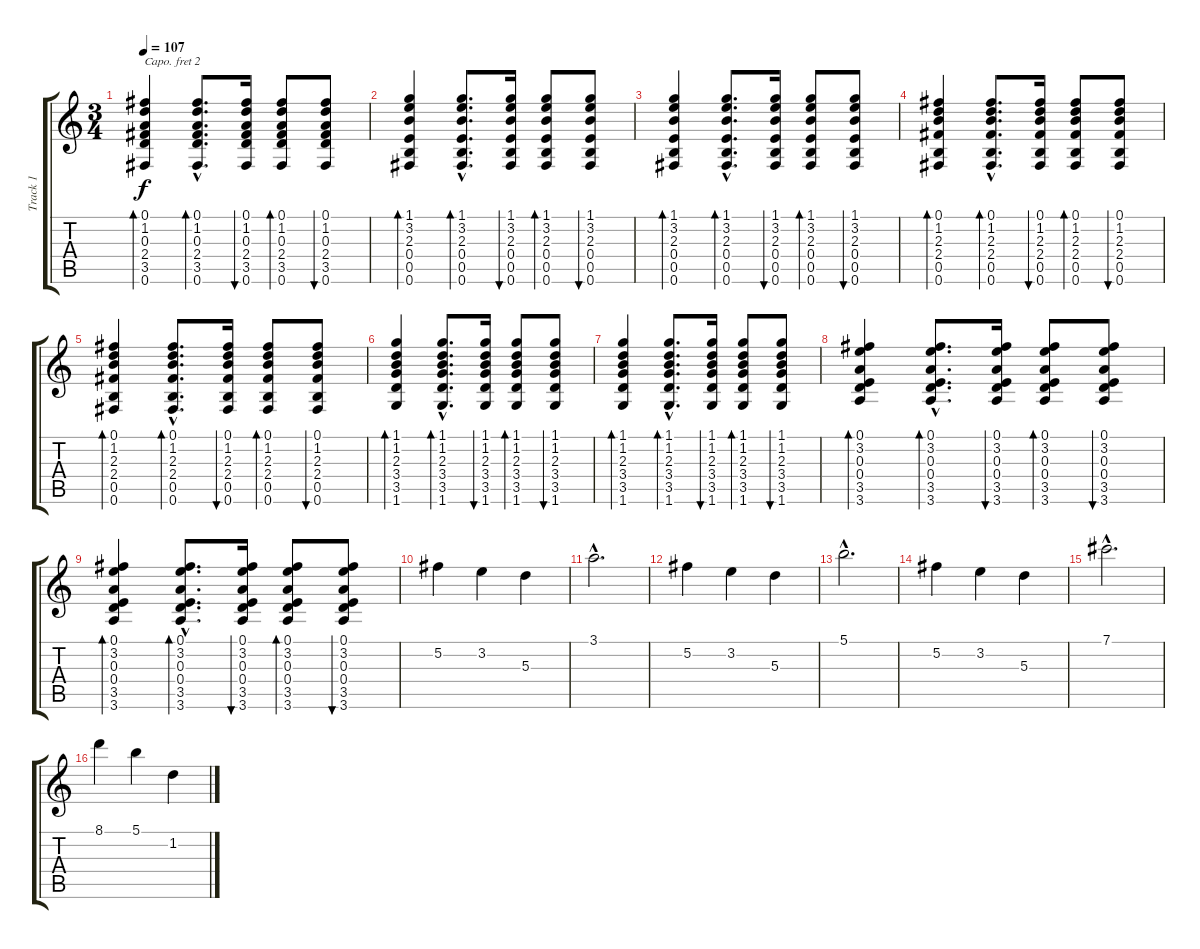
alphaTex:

\track ("Track 1" "Track 1") {instrument acousticguitarsteel}
\staff {score tabs}
\capo 2
\tuning (E4 B3 G3 D3 A2 E2) {hide}
\ts (3 4)
\tempo 107
\clef g2
\ks c
(0.1 1.2 0.3 2.4 3.5 0.6).4{bd 30 dy f volume 10} (0.1{hac} 1.2{hac} 0.3{hac} 2.4{hac} 3.5{hac} 0.6{hac}).8{d bd 30 volume 7} (0.1 1.2 0.3 2.4 3.5 0.6).16{bu 30 volume 7} (0.1 1.2 0.3 2.4 3.5 0.6).8{bd 30 volume 7} (0.1 1.2 0.3 2.4 3.5 0.6).8{bu 30 volume 7} |
(1.1 3.2 2.3 0.4 0.5 0.6).4{bd 30 volume 10} (1.1{hac} 3.2{hac} 2.3{hac} 0.4{hac} 0.5{hac} 0.6{hac}).8{d bd 30 volume 7} (1.1 3.2 2.3 0.4 0.5 0.6).16{bu 30 volume 7} (1.1 3.2 2.3 0.4 0.5 0.6).8{bd 30 volume 7} (1.1 3.2 2.3 0.4 0.5 0.6).8{bu 30 volume 7} |
(1.1 3.2 2.3 0.4 0.5 0.6).4{bd 30 volume 10} (1.1{hac} 3.2{hac} 2.3{hac} 0.4{hac} 0.5{hac} 0.6{hac}).8{d bd 30 volume 7} (1.1 3.2 2.3 0.4 0.5 0.6).16{bu 30 volume 7} (1.1 3.2 2.3 0.4 0.5 0.6).8{bd 30 volume 7} (1.1 3.2 2.3 0.4 0.5 0.6).8{bu 30 volume 7} |
(0.1 1.2 2.3 2.4 0.5 0.6).4{bd 30 volume 10} (0.1{hac} 1.2{hac} 2.3{hac} 2.4{hac} 0.5{hac} 0.6{hac}).8{d bd 30 volume 7} (0.1 1.2 2.3 2.4 0.5 0.6).16{bu 30 volume 7} (0.1 1.2 2.3 2.4 0.5 0.6).8{bd 30 volume 7} (0.1 1.2 2.3 2.4 0.5 0.6).8{bu 30 volume 7} |
(0.1 1.2 2.3 2.4 0.5 0.6).4{bd 30 volume 9} (0.1{hac} 1.2{hac} 2.3{hac} 2.4{hac} 0.5{hac} 0.6{hac}).8{d bd 30 volume 7} (0.1 1.2 2.3 2.4 0.5 0.6).16{bu 30 volume 7} (0.1 1.2 2.3 2.4 0.5 0.6).8{bd 30 volume 7} (0.1 1.2 2.3 2.4 0.5 0.6).8{bu 30 volume 7} |
(1.1 1.2 2.3 3.4 3.5 1.6).4{bd 30 volume 10} (1.1{hac} 1.2{hac} 2.3{hac} 3.4{hac} 3.5{hac} 1.6{hac}).8{d bd 30 volume 7} (1.1 1.2 2.3 3.4 3.5 1.6).16{bu 30 volume 7} (1.1 1.2 2.3 3.4 3.5 1.6).8{bd 30 volume 7} (1.1 1.2 2.3 3.4 3.5 1.6).8{bu 30 volume 7} |
(1.1 1.2 2.3 3.4 3.5 1.6).4{bd 30 volume 10} (1.1{hac} 1.2{hac} 2.3{hac} 3.4{hac} 3.5{hac} 1.6{hac}).8{d bd 30 volume 7} (1.1 1.2 2.3 3.4 3.5 1.6).16{bu 30 volume 7} (1.1 1.2 2.3 3.4 3.5 1.6).8{bd 30 volume 7} (1.1 1.2 2.3 3.4 3.5 1.6).8{bu 30 volume 7} |
(0.1 3.2 0.3 0.4 3.5 3.6).4{bd 30 volume 10} (0.1{hac} 3.2{hac} 0.3{hac} 0.4{hac} 3.5{hac} 3.6{hac}).8{d bd 30 volume 7} (0.1 3.2 0.3 0.4 3.5 3.6).16{bu 30 volume 7} (0.1 3.2 0.3 0.4 3.5 3.6).8{bd 30 volume 7} (0.1 3.2 0.3 0.4 3.5 3.6).8{bu 30 volume 7} |
(0.1 3.2 0.3 0.4 3.5 3.6).4{bd 30 volume 10} (0.1{hac} 3.2{hac} 0.3{hac} 0.4{hac} 3.5{hac} 3.6{hac}).8{d bd 30 volume 7} (0.1 3.2 0.3 0.4 3.5 3.6).16{bu 30 volume 7} (0.1 3.2 0.3 0.4 3.5 3.6).8{bd 30 volume 7} (0.1 3.2 0.3 0.4 3.5 3.6).8{bu 30 volume 7} |
5.2.4 3.2.4 5.3.4 |
3.1{hac}.2{d} |
5.2.4 3.2.4 5.3.4 |
5.1{hac}.2{d} |
5.2.4 3.2.4 5.3.4 |
7.1{hac}.2{d} |
8.1.4 5.1.4 1.2.4
